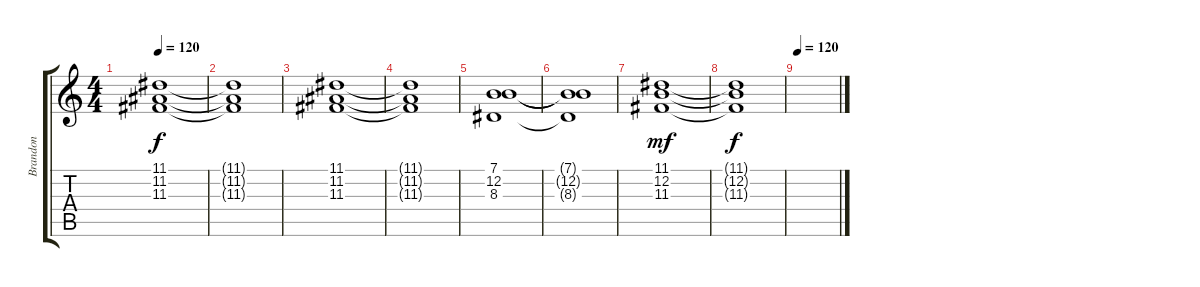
\track ("Brandon" "Brandon") {instrument drawbarorgan}
\staff {score tabs}
\tuning (E4 B3 G3 D3 A2 E2) {hide}
\ts (4 4)
\tempo 120
\clef g2
\ks c
(11.1 11.2 11.3).1{dy f} |
(11.1{t} 11.2{t} 11.3{t}).1 |
(11.1 11.2 11.3).1 |
(11.1{t} 11.2{t} 11.3{t}).1 |
(7.1 12.2 8.3).1 |
(7.1{t} 12.2{t} 8.3{t}).1 |
(11.1 12.2 11.3).1{dy mf} |
(11.1{t} 12.2{t} 11.3{t}).1{dy f} |
\tempo 120
